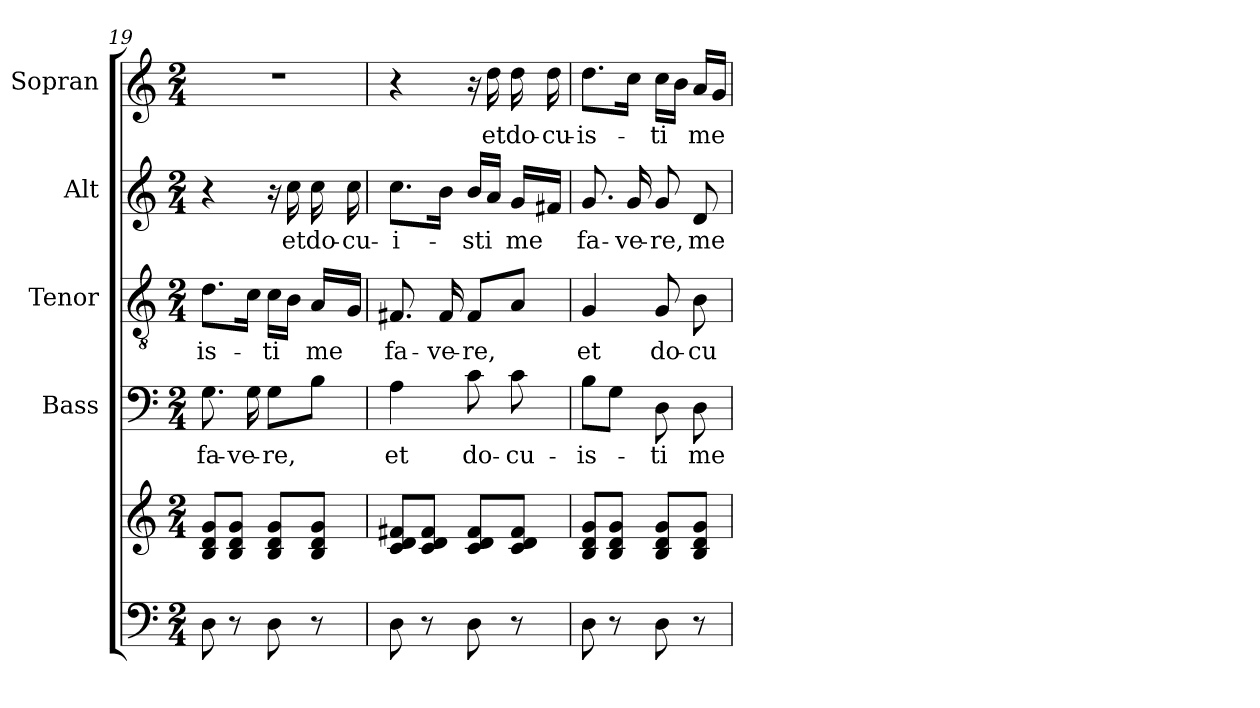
**kern	**kern	**kern	**text	**kern	**text	**kern	**text	**kern	**text
*part5	*part5	*part4	*part4	*part3	*part3	*part2	*part2	*part1	*part1
*staff6	*staff5	*staff4	*staff4	*staff3	*staff3	*staff2	*staff2	*staff1	*staff1
*	*	*I"Bass	*	*I"Tenor	*	*I"Alt	*	*I"Sopran	*
*	*	*I'B.	*	*I'T.	*	*I'A.	*	*I'S.	*
*clefF4	*clefG2	*clefF4	*	*clefGv2	*	*clefG2	*	*clefG2	*
*k[]	*k[]	*k[]	*	*k[]	*	*k[]	*	*k[]	*
*C:	*C:	*C:	*	*C:	*	*C:	*	*C:	*
*M2/4	*M2/4	*M2/4	*	*M2/4	*	*M2/4	*	*M2/4	*
=19	=19	=19	=19	=19	=19	=19	=19	=19	=19
!	!	!	!LO:LY:b	!	!LO:LY:b	!	!	!	!
8D\	8B/ 8d/ 8g/L	8.G\	fa-	8.d\L	-is-	4r	.	2r	.
8r	8B/ 8d/ 8g/J	.	.	.	.	.	.	.	.
!	!	!	!LO:LY:b	!	!	!	!	!	!
.	.	16G\	-ve-	16c\Jk	.	.	.	.	.
!	!	!	!LO:LY:b	!	!LO:LY:b	!	!	!	!
8D\	8B/ 8d/ 8g/L	8G\L	-re,	16c\LL	-ti	16r	.	.	.
!	!	!	!	!	!	!	!LO:LY:b	!	!
.	.	.	.	16B\JJ	.	16cc\	et	.	.
!	!	!	!	!	!LO:LY:b	!	!LO:LY:b	!	!
8r	8B/ 8d/ 8g/J	8B\J	.	16A/LL	me	16cc\	do-	.	.
!	!	!	!	!	!	!	!LO:LY:b	!	!
.	.	.	.	16G/JJ	.	16cc\	-cu-	.	.
=20	=20	=20	=20	=20	=20	=20	=20	=20	=20
!	!	!	!LO:LY:b	!	!LO:LY:b	!	!LO:LY:b	!	!
8D\	8c/ 8d/ 8f#X/L	4A\	et	8.F#X/	fa-	8.cc\L	-i-	4r	.
8r	8c/ 8d/ 8f#/J	.	.	.	.	.	.	.	.
!	!	!	!	!	!LO:LY:b	!	!	!	!
.	.	.	.	16F#/	-ve-	16b\Jk	.	.	.
!	!	!	!LO:LY:b	!	!LO:LY:b	!	!LO:LY:b	!	!
8D\	8c/ 8d/ 8f#/L	8c\	do-	8F#/L	-re,	16b/LL	-sti	16r	.
!	!	!	!	!	!	!	!	!	!LO:LY:b
.	.	.	.	.	.	16a/JJ	.	16dd\	et
!	!	!	!LO:LY:b	!	!	!	!LO:LY:b	!	!LO:LY:b
8r	8c/ 8d/ 8f#/J	8c\	-cu-	8A/J	.	16g/LL	me	16dd\	do-
!	!	!	!	!	!	!	!	!	!LO:LY:b
.	.	.	.	.	.	16f#X/JJ	.	16dd\	-cu-
!!LO:LB:g=z
=21	=21	=21	=21	=21	=21	=21	=21	=21	=21
!	!	!	!LO:LY:b	!	!LO:LY:b	!	!LO:LY:b	!	!LO:LY:b
8D\	8B/ 8d/ 8g/L	8B\L	-is-	4G/	et	8.g/	fa-	8.dd\L	-is-
8r	8B/ 8d/ 8g/J	8G\J	.	.	.	.	.	.	.
!	!	!	!	!	!	!	!LO:LY:b	!	!
.	.	.	.	.	.	16g/	-ve-	16cc\Jk	.
!	!	!	!LO:LY:b	!	!LO:LY:b	!	!LO:LY:b	!	!LO:LY:b
8D\	8B/ 8d/ 8g/L	8D\	-ti	8G/	do-	8g/	-re,	16cc\LL	-ti
.	.	.	.	.	.	.	.	16b\JJ	.
!	!	!	!LO:LY:b	!	!LO:LY:b	!	!LO:LY:b	!	!LO:LY:b
8r	8B/ 8d/ 8g/J	8D\	me	8B\	-cu-	8d/	me	16a/LL	me
.	.	.	.	.	.	.	.	16g/JJ	.
=	=	=	=	=	=	=	=	=	=
*-	*-	*-	*-	*-	*-	*-	*-	*-	*-
